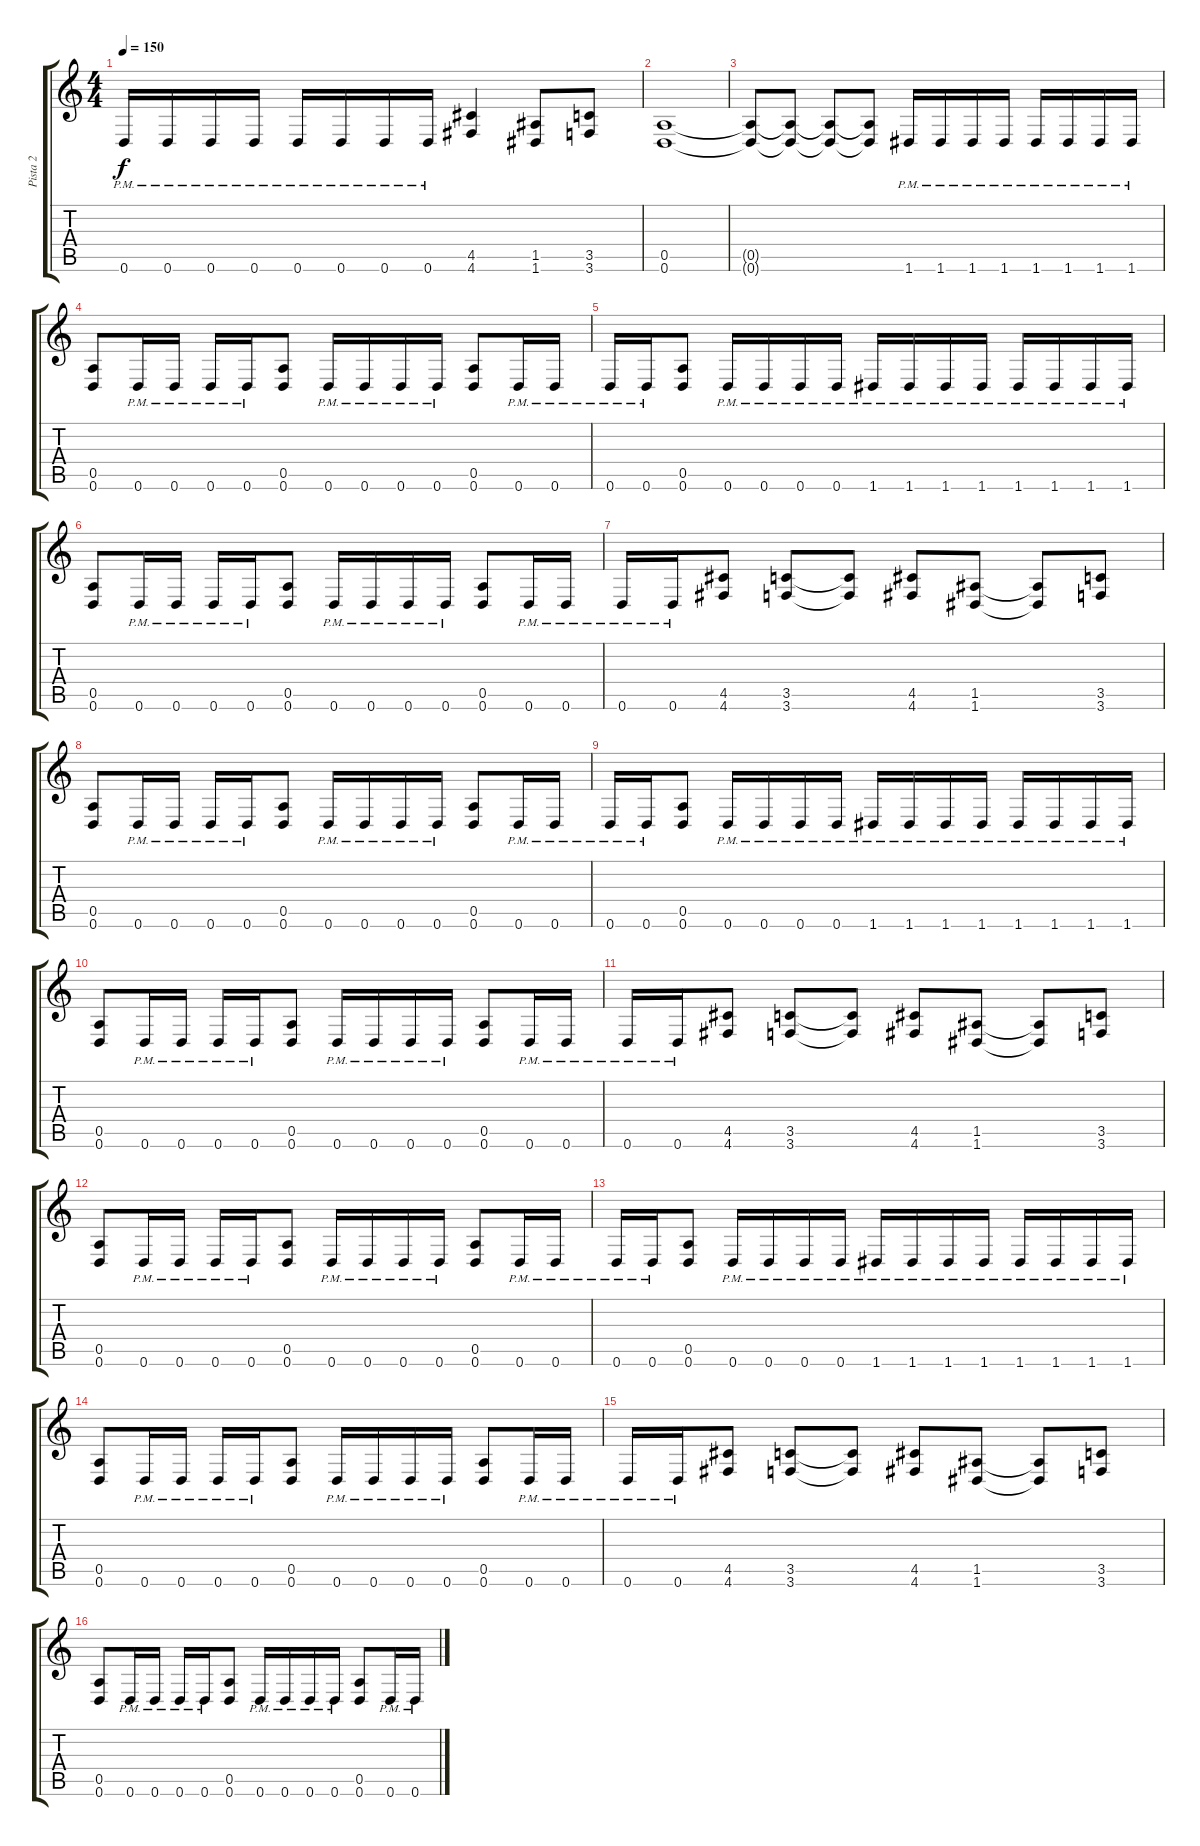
\track ("Pista 2" "Pista 2") {instrument distortionguitar}
\staff {score tabs}
\tuning (E4 B3 G3 D3 A2 D2) {hide}
\ts (4 4)
\tempo 150
\clef g2
\ks c
0.6{pm}.16{dy f} 0.6{pm}.16 0.6{pm}.16 0.6{pm}.16 0.6{pm}.16 0.6{pm}.16 0.6{pm}.16 0.6{pm}.16 (4.5 4.6).4 (1.5 1.6).8 (3.5 3.6).8 |
(0.5 0.6).1 |
(0.5{t} 0.6{t}).8 (0.5{t} 0.6{t}).8 (0.5{t} 0.6{t}).8 (0.5{t} 0.6{t}).8 1.6{pm}.16 1.6{pm}.16 1.6{pm}.16 1.6{pm}.16 1.6{pm}.16 1.6{pm}.16 1.6{pm}.16 1.6{pm}.16 |
(0.5 0.6).8 0.6{pm}.16 0.6{pm}.16 0.6{pm}.16 0.6{pm}.16 (0.5 0.6).8 0.6{pm}.16 0.6{pm}.16 0.6{pm}.16 0.6{pm}.16 (0.5 0.6).8 0.6{pm}.16 0.6{pm}.16 |
0.6{pm}.16 0.6{pm}.16 (0.5 0.6).8 0.6{pm}.16 0.6{pm}.16 0.6{pm}.16 0.6{pm}.16 1.6{pm}.16 1.6{pm}.16 1.6{pm}.16 1.6{pm}.16 1.6{pm}.16 1.6{pm}.16 1.6{pm}.16 1.6{pm}.16 |
(0.5 0.6).8 0.6{pm}.16 0.6{pm}.16 0.6{pm}.16 0.6{pm}.16 (0.5 0.6).8 0.6{pm}.16 0.6{pm}.16 0.6{pm}.16 0.6{pm}.16 (0.5 0.6).8 0.6{pm}.16 0.6{pm}.16 |
0.6{pm}.16 0.6{pm}.16 (4.5 4.6).8 (3.5 3.6).8 (3.5{t} 3.6{t}).8 (4.5 4.6).8 (1.5 1.6).8 (1.5{t} 1.6{t}).8 (3.5 3.6).8 |
(0.5 0.6).8 0.6{pm}.16 0.6{pm}.16 0.6{pm}.16 0.6{pm}.16 (0.5 0.6).8 0.6{pm}.16 0.6{pm}.16 0.6{pm}.16 0.6{pm}.16 (0.5 0.6).8 0.6{pm}.16 0.6{pm}.16 |
0.6{pm}.16 0.6{pm}.16 (0.5 0.6).8 0.6{pm}.16 0.6{pm}.16 0.6{pm}.16 0.6{pm}.16 1.6{pm}.16 1.6{pm}.16 1.6{pm}.16 1.6{pm}.16 1.6{pm}.16 1.6{pm}.16 1.6{pm}.16 1.6{pm}.16 |
(0.5 0.6).8 0.6{pm}.16 0.6{pm}.16 0.6{pm}.16 0.6{pm}.16 (0.5 0.6).8 0.6{pm}.16 0.6{pm}.16 0.6{pm}.16 0.6{pm}.16 (0.5 0.6).8 0.6{pm}.16 0.6{pm}.16 |
0.6{pm}.16 0.6{pm}.16 (4.5 4.6).8 (3.5 3.6).8 (3.5{t} 3.6{t}).8 (4.5 4.6).8 (1.5 1.6).8 (1.5{t} 1.6{t}).8 (3.5 3.6).8 |
(0.5 0.6).8 0.6{pm}.16 0.6{pm}.16 0.6{pm}.16 0.6{pm}.16 (0.5 0.6).8 0.6{pm}.16 0.6{pm}.16 0.6{pm}.16 0.6{pm}.16 (0.5 0.6).8 0.6{pm}.16 0.6{pm}.16 |
0.6{pm}.16 0.6{pm}.16 (0.5 0.6).8 0.6{pm}.16 0.6{pm}.16 0.6{pm}.16 0.6{pm}.16 1.6{pm}.16 1.6{pm}.16 1.6{pm}.16 1.6{pm}.16 1.6{pm}.16 1.6{pm}.16 1.6{pm}.16 1.6{pm}.16 |
(0.5 0.6).8 0.6{pm}.16 0.6{pm}.16 0.6{pm}.16 0.6{pm}.16 (0.5 0.6).8 0.6{pm}.16 0.6{pm}.16 0.6{pm}.16 0.6{pm}.16 (0.5 0.6).8 0.6{pm}.16 0.6{pm}.16 |
0.6{pm}.16 0.6{pm}.16 (4.5 4.6).8 (3.5 3.6).8 (3.5{t} 3.6{t}).8 (4.5 4.6).8 (1.5 1.6).8 (1.5{t} 1.6{t}).8 (3.5 3.6).8 |
(0.5 0.6).8 0.6{pm}.16 0.6{pm}.16 0.6{pm}.16 0.6{pm}.16 (0.5 0.6).8 0.6{pm}.16 0.6{pm}.16 0.6{pm}.16 0.6{pm}.16 (0.5 0.6).8 0.6{pm}.16 0.6{pm}.16
